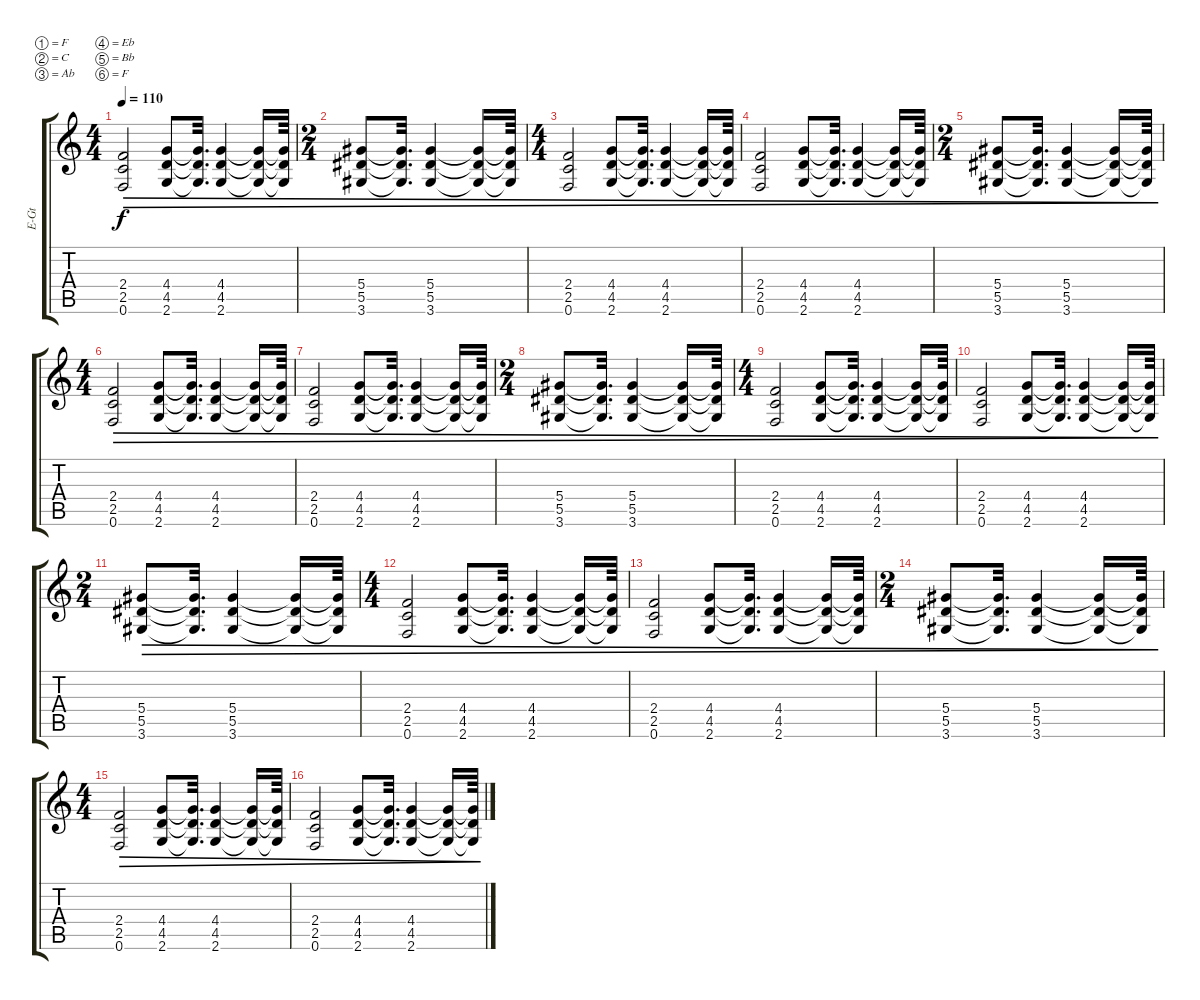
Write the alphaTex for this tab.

\track ("James Hetfield" "E-Gt") {instrument distortionguitar}
\staff {score tabs}
\tuning (F4 C4 Ab3 Eb3 Bb2 F2)
\ts (4 4)
\tempo 110
\clef g2
\ks c
(2.4 2.5 0.6).2{dec dy f} (4.4 4.5 2.6).8{dec} (4.4{t} 4.5{t} 2.6{t}).32{d dec} (4.4 4.5 2.6).4{dec} (4.4{t} 4.5{t} 2.6{t}).16{dec} (4.4{t} 4.5{t} 2.6{t}).64{dec} |
\ts (2 4)
(5.4 5.5 3.6).8{dec} (5.4{t} 5.5{t} 3.6{t}).32{d dec} (5.4 5.5 3.6).4{dec} (5.4{t} 5.5{t} 3.6{t}).16{dec} (5.4{t} 5.5{t} 3.6{t}).64{dec} |
\ts (4 4)
(2.4 2.5 0.6).2{dec} (4.4 4.5 2.6).8{dec} (4.4{t} 4.5{t} 2.6{t}).32{d dec} (4.4 4.5 2.6).4{dec} (4.4{t} 4.5{t} 2.6{t}).16{dec} (4.4{t} 4.5{t} 2.6{t}).64{dec} |
(2.4 2.5 0.6).2{dec} (4.4 4.5 2.6).8{dec} (4.4{t} 4.5{t} 2.6{t}).32{d dec} (4.4 4.5 2.6).4{dec} (4.4{t} 4.5{t} 2.6{t}).16{dec} (4.4{t} 4.5{t} 2.6{t}).64{dec} |
\ts (2 4)
(5.4 5.5 3.6).8{dec} (5.4{t} 5.5{t} 3.6{t}).32{d dec} (5.4 5.5 3.6).4{dec} (5.4{t} 5.5{t} 3.6{t}).16{dec} (5.4{t} 5.5{t} 3.6{t}).64{dec} |
\ts (4 4)
(2.4 2.5 0.6).2{dec} (4.4 4.5 2.6).8{dec} (4.4{t} 4.5{t} 2.6{t}).32{d dec} (4.4 4.5 2.6).4{dec} (4.4{t} 4.5{t} 2.6{t}).16{dec} (4.4{t} 4.5{t} 2.6{t}).64{dec} |
(2.4 2.5 0.6).2{dec} (4.4 4.5 2.6).8{dec} (4.4{t} 4.5{t} 2.6{t}).32{d dec} (4.4 4.5 2.6).4{dec} (4.4{t} 4.5{t} 2.6{t}).16{dec} (4.4{t} 4.5{t} 2.6{t}).64{dec} |
\ts (2 4)
(5.4 5.5 3.6).8{dec} (5.4{t} 5.5{t} 3.6{t}).32{d dec} (5.4 5.5 3.6).4{dec} (5.4{t} 5.5{t} 3.6{t}).16{dec} (5.4{t} 5.5{t} 3.6{t}).64{dec} |
\ts (4 4)
(2.4 2.5 0.6).2{dec} (4.4 4.5 2.6).8{dec} (4.4{t} 4.5{t} 2.6{t}).32{d dec} (4.4 4.5 2.6).4{dec} (4.4{t} 4.5{t} 2.6{t}).16{dec} (4.4{t} 4.5{t} 2.6{t}).64{dec} |
(2.4 2.5 0.6).2{dec} (4.4 4.5 2.6).8{dec} (4.4{t} 4.5{t} 2.6{t}).32{d dec} (4.4 4.5 2.6).4{dec} (4.4{t} 4.5{t} 2.6{t}).16{dec} (4.4{t} 4.5{t} 2.6{t}).64{dec} |
\ts (2 4)
(5.4 5.5 3.6).8{dec} (5.4{t} 5.5{t} 3.6{t}).32{d dec} (5.4 5.5 3.6).4{dec} (5.4{t} 5.5{t} 3.6{t}).16{dec} (5.4{t} 5.5{t} 3.6{t}).64{dec} |
\ts (4 4)
(2.4 2.5 0.6).2{dec} (4.4 4.5 2.6).8{dec} (4.4{t} 4.5{t} 2.6{t}).32{d dec} (4.4 4.5 2.6).4{dec} (4.4{t} 4.5{t} 2.6{t}).16{dec} (4.4{t} 4.5{t} 2.6{t}).64{dec} |
(2.4 2.5 0.6).2{dec} (4.4 4.5 2.6).8{dec} (4.4{t} 4.5{t} 2.6{t}).32{d dec} (4.4 4.5 2.6).4{dec} (4.4{t} 4.5{t} 2.6{t}).16{dec} (4.4{t} 4.5{t} 2.6{t}).64{dec} |
\ts (2 4)
(5.4 5.5 3.6).8{dec} (5.4{t} 5.5{t} 3.6{t}).32{d dec} (5.4 5.5 3.6).4{dec} (5.4{t} 5.5{t} 3.6{t}).16{dec} (5.4{t} 5.5{t} 3.6{t}).64{dec} |
\ts (4 4)
(2.4 2.5 0.6).2{dec} (4.4 4.5 2.6).8{dec} (4.4{t} 4.5{t} 2.6{t}).32{d dec} (4.4 4.5 2.6).4{dec} (4.4{t} 4.5{t} 2.6{t}).16{dec} (4.4{t} 4.5{t} 2.6{t}).64{dec} |
(2.4 2.5 0.6).2{dec} (4.4 4.5 2.6).8{dec} (4.4{t} 4.5{t} 2.6{t}).32{d dec} (4.4 4.5 2.6).4{dec} (4.4{t} 4.5{t} 2.6{t}).16{dec} (4.4{t} 4.5{t} 2.6{t}).64{dec}
